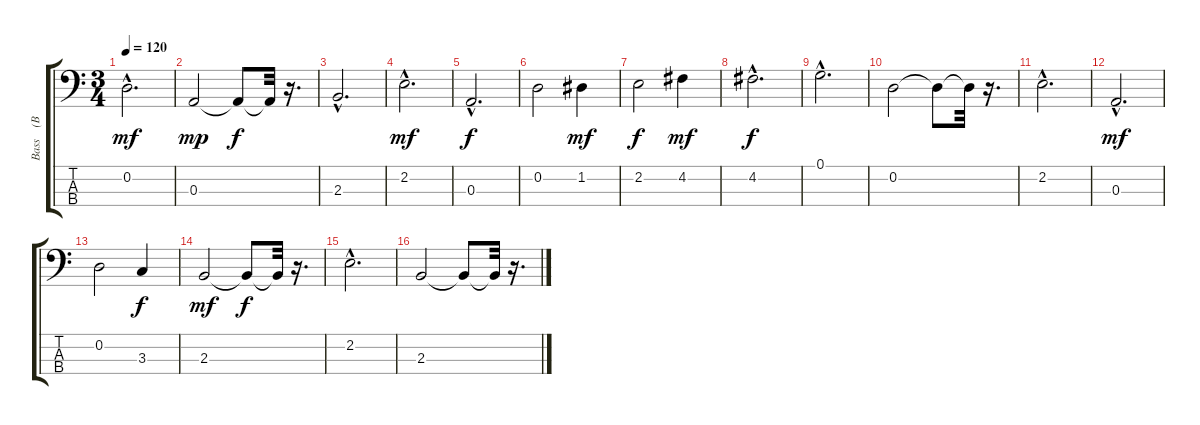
\track ("Bass    (BB)" "Bass    (B") {instrument acousticbass}
\staff {score tabs}
\tuning (G2 D2 A1 E1) {hide}
\ts (3 4)
\tempo 120
\clef f4
\ks c
0.2{hac}.2{d dy mf} |
0.3.2{dy mp} 0.3{t}.8{dy f} 0.3{t}.32 r.16{d} |
2.3{hac}.2{d} |
2.2{hac}.2{d dy mf} |
0.3{hac}.2{d dy f} |
0.2.2 1.2.4{dy mf} |
2.2.2{dy f} 4.2.4{dy mf} |
4.2{hac}.2{d dy f} |
0.1{hac}.2{d} |
0.2.2 0.2{t}.8 0.2{t}.32 r.16{d} |
2.2{hac}.2{d} |
0.3{hac}.2{d dy mf} |
0.2.2 3.3.4{dy f} |
2.3.2{dy mf} 2.3{t}.8{dy f} 2.3{t}.32 r.16{d} |
2.2{hac}.2{d} |
2.3.2 2.3{t}.8 2.3{t}.32 r.16{d}
